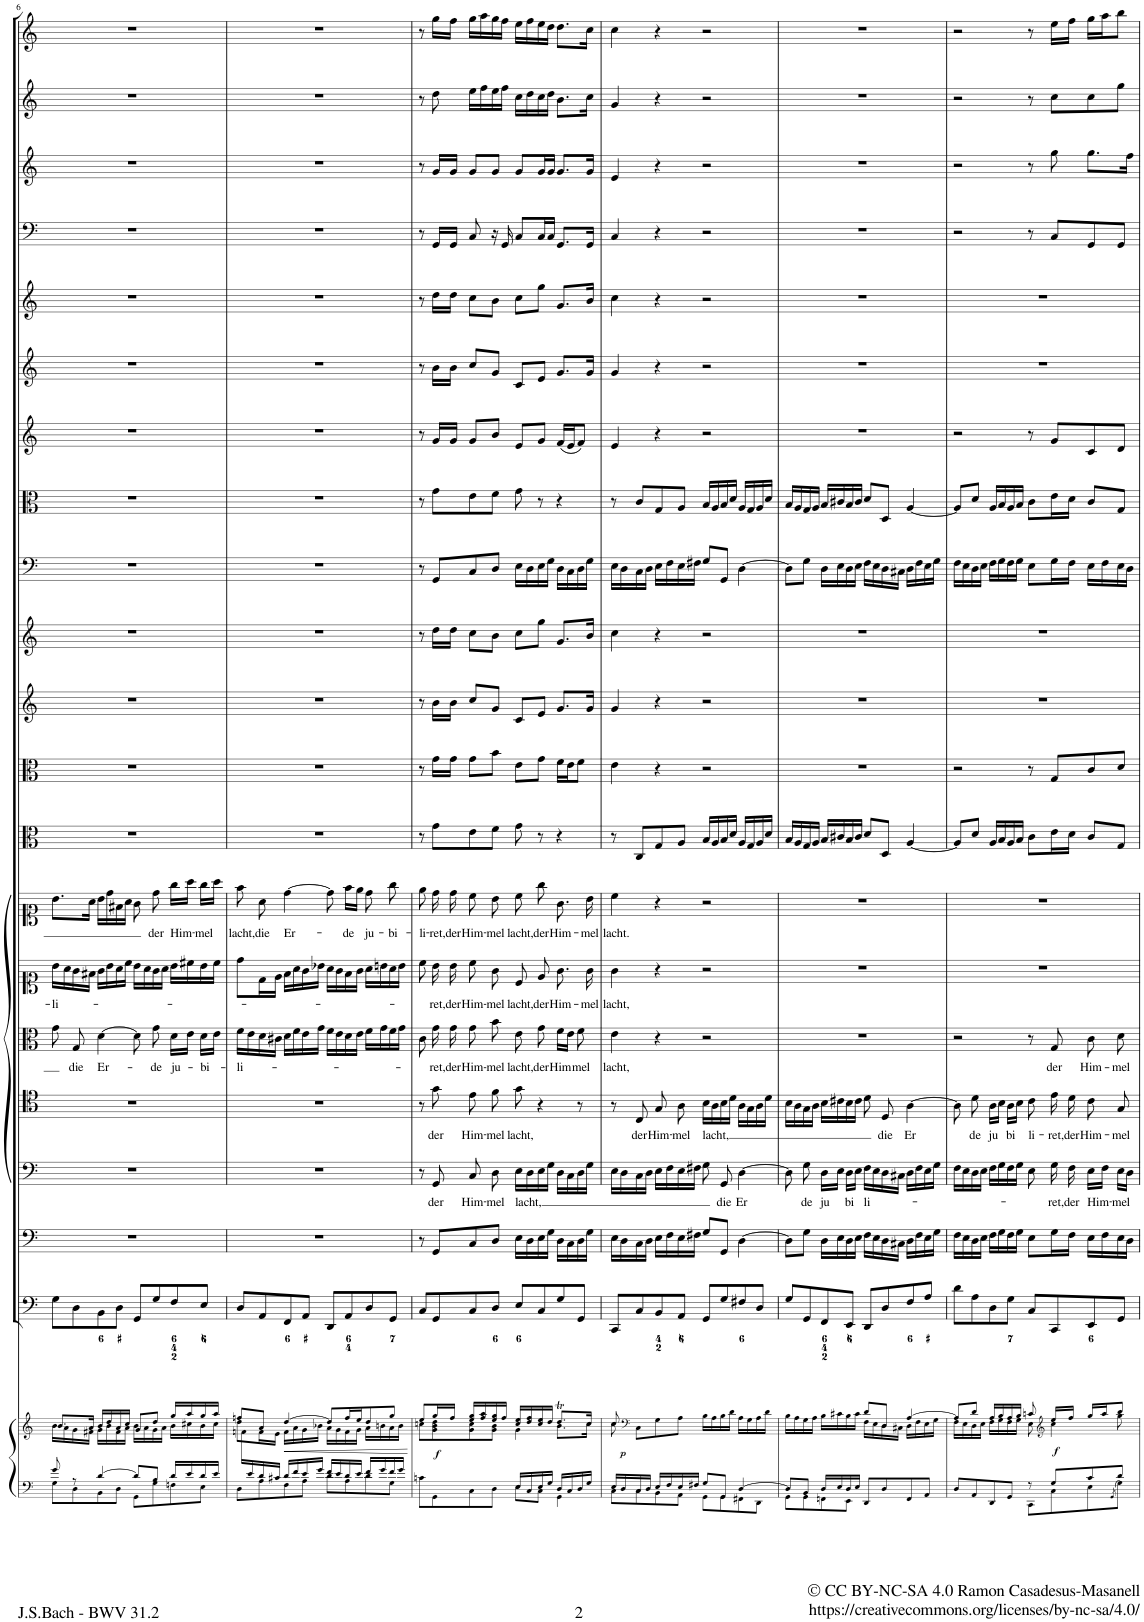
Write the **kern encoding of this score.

**kern	**kern	**dynam	**kern	**kern	**kern	**text	**kern	**text	**kern	**text	**kern	**text	**kern	**text	**kern	**kern	**kern	**kern	**kern	**kern	**kern	**kern	**kern	**kern	**kern	**kern	**kern
*part21	*part21	*part21	*part20	*part19	*part18	*part18	*part17	*part17	*part16	*part16	*part15	*part15	*part14	*part14	*part13	*part12	*part11	*part10	*part9	*part8	*part7	*part6	*part5	*part4	*part3	*part2	*part1
*staff22	*staff21	*staff21/22	*staff20	*staff19	*staff18	*staff18	*staff17	*staff17	*staff16	*staff16	*staff15	*staff15	*staff14	*staff14	*staff13	*staff12	*staff11	*staff10	*staff9	*staff8	*staff7	*staff6	*staff5	*staff4	*staff3	*staff2	*staff1
*I"Piano reduction	*	*	*I"Violoncello II e Continuo.	*I"Violoncello I.	*I"Basso	*	*I"Tenore.	*	*I"Alto.	*	*I"Soprano II.	*	*I"Soprano I.	*	*I"Viola II	*I"Viola I	*I"Violino II	*I"Violino I	*I"Fagotto.	*I"Taille.	*I"Oboe III	*I"Oboe II	*I"Oboe I.	*I"Timpani.	*I"Tromba III.	*I"Tromba II.	*I"Tromba I.
*I'Pno	*	*	*I'Vc	*I'Vc	*	*	*	*	*	*	*	*	*	*	*	*I'Vla	*	*I'Vln	*	*	*I'Ob	*I'Ob	*I'Ob	*I'Timp	*	*	*
!!LO:PB:g=z
*clefF4	*clefG2	*	*clefF4	*clefF4	*clefF4	*	*clefC4	*	*clefC3	*	*clefC1	*	*clefC1	*	*clefC3	*clefC3	*clefG2	*clefG2	*clefF4	*clefC3	*clefG2	*clefG2	*clefG2	*clefF4	*clefG2	*clefG2	*clefG2
*	*	*	*	*Trd-7c-12	*	*	*	*	*	*	*	*	*	*	*	*	*	*	*	*Trd4c7	*	*	*	*	*Trd1c2	*Trd1c2	*Trd1c2
*k[]	*k[]	*	*k[]	*k[]	*k[]	*	*k[]	*	*k[]	*	*k[]	*	*k[]	*	*k[]	*k[]	*k[]	*k[]	*k[]	*k[]	*k[]	*k[]	*k[]	*k[]	*k[]	*k[]	*k[]
*M4/4	*M4/4	*	*M4/4	*M4/4	*M4/4	*	*M4/4	*	*M4/4	*	*M4/4	*	*M4/4	*	*M4/4	*M4/4	*M4/4	*M4/4	*M4/4	*M4/4	*M4/4	*M4/4	*M4/4	*M4/4	*M4/4	*M4/4	*M4/4
*met(c)	*met(c)	*	*met(c)	*met(c)	*met(c)	*	*met(c)	*	*met(c)	*	*met(c)	*	*met(c)	*	*met(c)	*met(c)	*met(c)	*met(c)	*met(c)	*met(c)	*met(c)	*met(c)	*met(c)	*met(c)	*met(c)	*met(c)	*met(c)
=6	=6	=6	=6	=6	=6	=6	=6	=6	=6	=6	=6	=6	=6	=6	=6	=6	=6	=6	=6	=6	=6	=6	=6	=6	=6	=6	=6
*^	*^	*	*	*	*	*	*	*	*	*	*	*	*	*	*	*	*	*	*	*	*	*	*	*	*	*	*
!	!	!	!	!	!	!	!	!	!	!	!	!	!	!LO:LY:b	!	!	!	!	!	!	!	!	!	!	!	!	!	!	!
8g/	8G\L	8.b/L	16b\LL	.	8G\L	1r	1r	.	1r	.	8g\	.	16b\LL	-li-	8.b\L	.	1r	1r	1r	1r	1r	1r	1r	1r	1r	1r	1r	1r	1r
.	.	.	16a\	.	.	.	.	.	.	.	.	.	16a\	.	.	.	.	.	.	.	.	.	.	.	.	.	.	.	.
!	!	!	!	!	!	!	!	!	!	!	!	!LO:LY:b	!	!	!	!	!	!	!	!	!	!	!	!	!	!	!	!	!
8r	8D\	.	16g\	.	8D\	.	.	.	.	.	8G/	die	16g\	.	.	.	.	.	.	.	.	.	.	.	.	.	.	.	.
.	.	16a/Jk	16f#X\JJ	.	.	.	.	.	.	.	.	.	16f#X\JJ	.	16a\Jk	.	.	.	.	.	.	.	.	.	.	.	.	.	.
!	!	!	!	!	!	!	!	!	!	!	!	!LO:LY:b	!	!	!	!	!	!	!	!	!	!	!	!	!	!	!	!	!
[4d/	8BB\	16b/LL	16g\LL	.	8BB\	.	.	.	.	.	[4d\	Er-	16g\LL	.	16b\LL	.	.	.	.	.	.	.	.	.	.	.	.	.	.
.	.	16dd/	16b\	.	.	.	.	.	.	.	.	.	16b\	.	16dd\	.	.	.	.	.	.	.	.	.	.	.	.	.	.
.	8D\J	16a/	16f#\	.	8D\J	.	.	.	.	.	.	.	16a\	.	16f#X\	.	.	.	.	.	.	.	.	.	.	.	.	.	.
.	.	16cc/JJ	16a\JJ	.	.	.	.	.	.	.	.	.	16cc\JJ	.	16a\JJ	.	.	.	.	.	.	.	.	.	.	.	.	.	.
8d/L]	8GG\L	8g/L	16b\LL	.	8GG/L	.	.	.	.	.	8d\]	.	16b\LL	.	8g\	.	.	.	.	.	.	.	.	.	.	.	.	.	.
.	.	.	16a\	.	.	.	.	.	.	.	.	.	16a\	.	.	.	.	.	.	.	.	.	.	.	.	.	.	.	.
!	!	!	!	!	!	!	!	!	!	!	!	!LO:LY:b	!	!	!	!LO:LY:b	!	!	!	!	!	!	!	!	!	!	!	!	!
8B/J	8G\	8dd/J	16g\	.	8G/	.	.	.	.	.	8g\	-de	16g\	.	8dd\	der	.	.	.	.	.	.	.	.	.	.	.	.	.
.	.	.	16a\JJ	.	.	.	.	.	.	.	.	.	16a\JJ	.	.	.	.	.	.	.	.	.	.	.	.	.	.	.	.
!	!	!	!	!	!	!	!	!	!	!	!	!LO:LY:b	!	!	!	!LO:LY:b	!	!	!	!	!	!	!	!	!	!	!	!	!
16d/LL	8Fn\	16gg/LL	16b\LL	.	8F/	.	.	.	.	.	16d\LL	ju-	16b\LL	.	16gg\LL	Him-	.	.	.	.	.	.	.	.	.	.	.	.	.
16e/	.	16aa/	16cc#X\	.	.	.	.	.	.	.	16e\JJ	.	16cc#X\	.	16aa\JJ	.	.	.	.	.	.	.	.	.	.	.	.	.	.
!	!	!	!	!	!	!	!	!	!	!	!	!LO:LY:b	!	!	!	!LO:LY:b	!	!	!	!	!	!	!	!	!	!	!	!	!
16d/	8E\J	16gg/	16b\	.	8E/J	.	.	.	.	.	16d\LL	-bi-	16b\	.	16gg\LL	-mel	.	.	.	.	.	.	.	.	.	.	.	.	.
16e/JJ	.	16aa/JJ	16cc#\JJ	.	.	.	.	.	.	.	16e\JJ	.	16cc#\JJ	.	16aa\JJ	.	.	.	.	.	.	.	.	.	.	.	.	.	.
=7	=7	=7	=7	=7	=7	=7	=7	=7	=7	=7	=7	=7	=7	=7	=7	=7	=7	=7	=7	=7	=7	=7	=7	=7	=7	=7	=7	=7	=7
*	*	*	*^	*	*	*	*	*	*	*	*	*	*	*	*	*	*	*	*	*	*	*	*	*	*	*	*	*	*
!	!	!	!	!	!	!	!	!	!	!	!	!	!LO:LY:b	!	!	!	!LO:LY:b	!	!	!	!	!	!	!	!	!	!	!	!	!
16ryy	8D\L	8ffn/L	8dd\L	16fn\LL	.	8D/L	1r	1r	.	1r	.	16f\LL	-li-	8dd\L	.	8ff\	lacht,	1r	1r	1r	1r	1r	1r	1r	1r	1r	1r	1r	1r	1r
16e/	.	.	.	2...ryy	.	.	.	.	.	.	.	16e\	.	.	.	.	.	.	.	.	.	.	.	.	.	.	.	.	.	.
!	!	!	!	!	!	!	!	!	!	!	!	!	!	!	!	!	!LO:LY:b	!	!	!	!	!	!	!	!	!	!	!	!	!
16d/	8A\	8a/J	16f\L	.	.	8AA/	.	.	.	.	.	16d\	.	16d\L	.	8a\	die	.	.	.	.	.	.	.	.	.	.	.	.	.
16c#X/JJ	.	.	16e\JJ	.	.	.	.	.	.	.	.	16c#X\JJ	.	16e\JJ	.	.	.	.	.	.	.	.	.	.	.	.	.	.	.	.
!	!	!	!	!	!LO:HP:b	!	!	!	!	!	!	!	!	!	!	!	!LO:LY:b	!	!	!	!	!	!	!	!	!	!	!	!	!
16d/LL	8F\	[4dd/	16f\LL	.	<	8FF/	.	.	.	.	.	16d\LL	.	16f\LL	.	[4dd\	Er-	.	.	.	.	.	.	.	.	.	.	.	.	.
16f/	.	.	16a\	.	.	.	.	.	.	.	.	16f\	.	16a\	.	.	.	.	.	.	.	.	.	.	.	.	.	.	.	.
16e/	8A\J	.	16g\	.	.	8AA/J	.	.	.	.	.	16e\	.	16g\	.	.	.	.	.	.	.	.	.	.	.	.	.	.	.	.
16g/JJ	.	.	16b-X\JJ	.	.	.	.	.	.	.	.	16g\JJ	.	16b-X\JJ	.	.	.	.	.	.	.	.	.	.	.	.	.	.	.	.
16f/LL	8d\L	8dd/L]	16a\LL	.	.	8DD/L	.	.	.	.	.	16f\LL	.	16a\LL	.	8dd\]	.	.	.	.	.	.	.	.	.	.	.	.	.	.
16e/	.	.	16g\	.	.	.	.	.	.	.	.	16e\	.	16g\	.	.	.	.	.	.	.	.	.	.	.	.	.	.	.	.
!	!	!	!	!	!	!	!	!	!	!	!	!	!	!	!	!	!LO:LY:b	!	!	!	!	!	!	!	!	!	!	!	!	!
16d/	8A\	16ff/L	16f\	.	.	8AA/	.	.	.	.	.	16d\	.	16f\	.	16ff\LL	-de	.	.	.	.	.	.	.	.	.	.	.	.	.
16e/JJ	.	16ee/J	16g\JJ	.	.	.	.	.	.	.	.	16e\JJ	.	16g\JJ	.	16ee\JJ	.	.	.	.	.	.	.	.	.	.	.	.	.	.
!	!	!	!	!	!	!	!	!	!	!	!	!	!	!	!	!	!LO:LY:b	!	!	!	!	!	!	!	!	!	!	!	!	!
16f/LL	8d\	8dd/	16a\LL	.	.	8D/	.	.	.	.	.	16f\LL	.	16a\LL	.	8dd\	ju-	.	.	.	.	.	.	.	.	.	.	.	.	.
16g/	.	.	16bn\	.	.	.	.	.	.	.	.	16g\	.	16bn\	.	.	.	.	.	.	.	.	.	.	.	.	.	.	.	.
!	!	!	!	!	!	!	!	!	!	!	!	!	!	!	!	!	!LO:LY:b	!	!	!	!	!	!	!	!	!	!	!	!	!
16f/	8G\J	8gg/J	16a\	.	.	8GG/J	.	.	.	.	.	16f\	.	16a\	.	8gg\	-bi-	.	.	.	.	.	.	.	.	.	.	.	.	.
16g/JJ	.	.	16b\JJ	.	.	.	.	.	.	.	.	16g\JJ	.	16b\JJ	.	.	.	.	.	.	.	.	.	.	.	.	.	.	.	.
*v	*v	*	*	*	*	*	*	*	*	*	*	*	*	*	*	*	*	*	*	*	*	*	*	*	*	*	*	*	*	*
*	*v	*v	*v	*	*	*	*	*	*	*	*	*	*	*	*	*	*	*	*	*	*	*	*	*	*	*	*	*	*
.	.	[	.	.	.	.	.	.	.	.	.	.	.	.	.	.	.	.	.	.	.	.	.	.	.	.	.
=8	=8	=8	=8	=8	=8	=8	=8	=8	=8	=8	=8	=8	=8	=8	=8	=8	=8	=8	=8	=8	=8	=8	=8	=8	=8	=8	=8
*^	*^	*	*	*	*	*	*	*	*	*	*	*	*	*	*	*	*	*	*	*	*	*	*	*	*	*	*
!	!	!	!	!	!	!	!	!	!	!	!	!	!	!	!	!LO:LY:b	!	!	!	!	!	!	!	!	!	!	!	!	!
2ryy	8cn\L	8ee/L	8ccn\L	.	8C/L	8r	8r	.	8r	.	8c\	.	8cc\	.	8ee\	-li-	8r	8r	8r	8r	8r	8r	8r	8r	8r	8r	8r	8r	8r
!	!	!	!	!LO:DY:b	!	!	!	!LO:LY:b	!	!LO:LY:b	!	!LO:LY:b	!	!LO:LY:b	!	!LO:LY:b	!	!	!	!	!	!	!	!	!	!	!	!	!
.	8GG\	16gg/L	8g\ 8b\ 8dd\	f	8GG/	8GG/L	8GG/	der	8g\	der	16g\	ret,	16b\	-ret,	16dd\	-ret,	8g\L	16g\LL	16b\LL	16dd\LL	8GG/L	8g\L	16g/LL	16b\LL	16dd\LL	16GG/LL	16g/LL	8dd\	16gg\LL
!	!	!	!	!	!	!	!	!	!	!	!	!LO:LY:b	!	!LO:LY:b	!	!LO:LY:b	!	!	!	!	!	!	!	!	!	!	!	!	!
.	.	16ff/JJ	.	.	.	.	.	.	.	.	16g\	der	16b\	der	16dd\	der	.	16g\JJ	16b\JJ	16dd\JJ	.	.	16g/JJ	16b\JJ	16dd\JJ	16GG/JJ	16g/JJ	.	16ff\JJ
!	!	!	!	!	!	!	!	!LO:LY:b	!	!LO:LY:b	!	!LO:LY:b	!	!LO:LY:b	!	!LO:LY:b	!	!	!	!	!	!	!	!	!	!	!	!	!
.	8C\	16ee/ 16gg/LL	8g\ 8cc\	.	8C/	8C/	8C/	Him-	8e\	Him-	8g\	Him-	8cc\	Him-	8cc\	Him-	8e\	8g\L	8cc/L	8cc\L	8C/	8e\	8g/L	8cc/L	8cc\L	8C/	8g/L	16ee\LL	16gg\LL
.	.	16ff/ 16aa/	.	.	.	.	.	.	.	.	.	.	.	.	.	.	.	.	.	.	.	.	.	.	.	.	.	16ff\	16aa\
!	!	!	!	!	!	!	!	!LO:LY:b	!	!LO:LY:b	!	!LO:LY:b	!	!LO:LY:b	!	!LO:LY:b	!	!	!	!	!	!	!	!	!	!	!	!	!
.	8D\J	16ee/ 16gg/	8g\ 8b\J	.	8D/J	8D/J	8D\	-mel	8f\	-mel	8b\	-mel	8g\	-mel	8b\	-mel	8f\J	8b\J	8g/J	8b\J	8D/J	8f\J	8b/J	8g/J	8b\J	16r	8g/J	16ee\	16gg\
.	.	16ff/JJ	.	.	.	.	.	.	.	.	.	.	.	.	.	.	.	.	.	.	.	.	.	.	.	16GG/	.	16ff\JJ	16ff\JJ
!	!	!	!	!	!	!	!	!LO:LY:b	!	!LO:LY:b	!	!LO:LY:b	!	!LO:LY:b	!	!LO:LY:b	!	!	!	!	!	!	!	!	!	!	!	!	!
16E/LL	8E\L	16cc/ 16ee/LL	4g\	.	8E/L	16E\LL	16E\LL	lacht,	8g\	lacht,	8e\	lacht,	8c/	lacht,	8cc\	lacht,	8g\	8e\L	8c/L	8cc\L	16E\LL	8g\	8e/L	8c/L	8cc\L	8C/L	8g/L	16cc\LL	16ee\LL
16C/	.	16dd/ 16ff/	.	.	.	16D\	16D\	.	.	.	.	.	.	.	.	.	.	.	.	.	16D\	.	.	.	.	.	.	16dd\	16ff\
!	!	!	!	!	!	!	!	!	!	!	!	!LO:LY:b	!	!LO:LY:b	!	!LO:LY:b	!	!	!	!	!	!	!	!	!	!	!	!	!
16E/	8C\J	16cc/ 16ee/	.	.	8C/	16E\	16E\	.	4r	.	8g\	der	8e/	der	8gg\	der	8r	8g\J	8e/J	8gg\J	16E\	8r	8g/J	8e/J	8gg\J	16C/L	16g/L	16cc\	16ee\
16G/JJ	.	16dd/JJ	.	.	.	16G\JJ	16G\JJ	.	.	.	.	.	.	.	.	.	.	.	.	.	16G\JJ	.	.	.	.	16C/JJ	16g/JJ	16dd\JJ	16dd\JJ
!	!	!	!	!	!	!	!	!	!	!	!	!LO:LY:b	!	!LO:LY:b	!	!LO:LY:b	!	!	!	!	!	!	!	!	!	!	!	!	!
16D/LL	4GG\	8.ddT/L	8.b\L	.	8G/	16D\LL	16D\LL	.	.	.	16f\LL	Him	8.g\	Him-	8.g\	Him-	4r	16f\LL	8.g/L	8.g/L	16D\LL	4r	(16f/LL	8.g/L	8.g/L	8.GG/L	8.g/L	8.b\L	8.dd\L
16C/	.	.	.	.	.	16C\	16C\	.	.	.	16e\JJ	.	.	.	.	.	.	16e\J	.	.	16C\	.	16e/J	.	.	.	.	.	.
!	!	!	!	!	!	!	!	!	!	!	!	!LO:LY:b	!	!	!	!	!	!	!	!	!	!	!	!	!	!	!	!	!
16D/	.	.	.	.	8GG/J	16D\	16D\	.	8r	.	8f\	mel	.	.	.	.	.	8f\J	.	.	16D\	.	8f/J)	.	.	.	.	.	.
!	!	!	!	!	!	!	!	!	!	!	!	!	!	!LO:LY:b	!	!LO:LY:b	!	!	!	!	!	!	!	!	!	!	!	!	!
16G/JJ	.	16cc/Jk	16cc\Jk	.	.	16G\JJ	16G\JJ	.	.	.	.	.	16g\	-mel	16b\	-mel	.	.	16g/Jk	16b/Jk	16G\JJ	.	.	16g/Jk	16b/Jk	16GG/Jk	16g/Jk	16cc\Jk	16cc\Jk
=9	=9	=9	=9	=9	=9	=9	=9	=9	=9	=9	=9	=9	=9	=9	=9	=9	=9	=9	=9	=9	=9	=9	=9	=9	=9	=9	=9	=9	=9
!	!	!	!	!	!	!	!	!	!	!	!	!LO:LY:b	!	!LO:LY:b	!	!LO:LY:b	!	!	!	!	!	!	!	!	!	!	!	!	!
*	*	*	*^	*	*	*	*	*	*	*	*	*	*	*	*	*	*	*	*	*	*	*	*	*	*	*	*	*	*
16E/LL	8C\L	8cc/	8cc\	16ryy	.	8CC/L	16E\LL	16E\LL	.	8r	.	4e\	lacht,	4g\	lacht,	4cc\	lacht.	8r	4e\	4g/	4cc\	16E\LL	8r	4e/	4g/	4cc\	4C/	4e/	4g/	4cc\
!	!	!	!	!	!LO:DY:b	!	!	!	!	!	!	!	!	!	!	!	!	!	!	!	!	!	!	!	!	!	!	!	!	!
16D/	.	.	.	2...ryy	p	.	16D\	16D\	.	.	.	.	.	.	.	.	.	.	.	.	.	16D\	.	.	.	.	.	.	.	.
*	*	*clefF4	*	*	*	*	*	*	*	*	*	*	*	*	*	*	*	*	*	*	*	*	*	*	*	*	*	*	*	*
!	!	!	!	!	!	!	!	!	!	!	!LO:LY:b	!	!	!	!	!	!	!	!	!	!	!	!	!	!	!	!	!	!	!
16C/	8C\	8C\L	8ryy	.	.	8C/	16C\	16C\	.	8C/	der	.	.	.	.	.	.	8C/L	.	.	.	16C\	8c/L	.	.	.	.	.	.	.
16D/JJ	.	.	.	.	.	.	16D\JJ	16D\JJ	.	.	.	.	.	.	.	.	.	.	.	.	.	16D\JJ	.	.	.	.	.	.	.	.
!	!	!	!	!	!	!	!	!	!	!	!LO:LY:b	!	!	!	!	!	!	!	!	!	!	!	!	!	!	!	!	!	!	!
16E/LL	8BB\	8G\	4ryy	.	.	8BB/	16E\LL	16E\LL	.	8G/	Him-	4r	.	4r	.	4r	.	8G/	4r	4r	4r	16E\LL	8G/	4r	4r	4r	4r	4r	4r	4r
16F/	.	.	.	.	.	.	16F\	16F\	.	.	.	.	.	.	.	.	.	.	.	.	.	16F\	.	.	.	.	.	.	.	.
!	!	!	!	!	!	!	!	!	!	!	!LO:LY:b	!	!	!	!	!	!	!	!	!	!	!	!	!	!	!	!	!	!	!
16E/	8AA\J	8A\J	.	.	.	8AA/J	16E\	16E\	.	8A\	-mel	.	.	.	.	.	.	8A/J	.	.	.	16E\	8A/J	.	.	.	.	.	.	.
16F#X/JJ	.	.	.	.	.	.	16F#X\JJ	16F#X\JJ	.	.	.	.	.	.	.	.	.	.	.	.	.	16F#X\JJ	.	.	.	.	.	.	.	.
!	!	!	!	!	!	!	!	!	!	!	!LO:LY:b	!	!	!	!	!	!	!	!	!	!	!	!	!	!	!	!	!	!	!
8G/L	8GG\L	16B\LL	2ryy	.	.	8GG/L	8G/L	8G\	.	16B\LL	lacht,	2r	.	2r	.	2r	.	16B/LL	2r	2r	2r	8G/L	16B/LL	2r	2r	2r	2r	2r	2r	2r
.	.	16A\	.	.	.	.	.	.	.	16A\	.	.	.	.	.	.	.	16A/	.	.	.	.	16A/	.	.	.	.	.	.	.
!	!	!	!	!	!	!	!	!	!LO:LY:b	!	!	!	!	!	!	!	!	!	!	!	!	!	!	!	!	!	!	!	!	!
8GG/J	8GG\	16B\	.	.	.	8G/	8GG/J	8GG/	die	16B\	.	.	.	.	.	.	.	16B/	.	.	.	8GG/J	16B/	.	.	.	.	.	.	.
.	.	16d\JJ	.	.	.	.	.	.	.	16d\JJ	.	.	.	.	.	.	.	16d/JJ	.	.	.	.	16d/JJ	.	.	.	.	.	.	.
!	!	!	!	!	!	!	!	!	!LO:LY:b	!	!	!	!	!	!	!	!	!	!	!	!	!	!	!	!	!	!	!	!	!
[4D/	8FF#X\	16A\LL	.	.	.	8F#X/	[4D\	[4D\	Er	16A\LL	.	.	.	.	.	.	.	16A/LL	.	.	.	[4D\	16A/LL	.	.	.	.	.	.	.
.	.	16G\	.	.	.	.	.	.	.	16G\	.	.	.	.	.	.	.	16G/	.	.	.	.	16G/	.	.	.	.	.	.	.
.	8DD\J	16A\	.	.	.	8D/J	.	.	.	16A\	.	.	.	.	.	.	.	16A/	.	.	.	.	16A/	.	.	.	.	.	.	.
.	.	16d\JJ	.	.	.	.	.	.	.	16d\JJ	.	.	.	.	.	.	.	16d/JJ	.	.	.	.	16d/JJ	.	.	.	.	.	.	.
*	*	*	*v	*v	*	*	*	*	*	*	*	*	*	*	*	*	*	*	*	*	*	*	*	*	*	*	*	*	*	*
=10	=10	=10	=10	=10	=10	=10	=10	=10	=10	=10	=10	=10	=10	=10	=10	=10	=10	=10	=10	=10	=10	=10	=10	=10	=10	=10	=10	=10	=10
8D/L]	8GG\L	16B\LL	2ryy	.	8G/L	8D\L]	8D\]	.	16B\LL	.	1r	.	1r	.	1r	.	16B/LL	1r	1r	1r	8D\L]	16B/LL	1r	1r	1r	1r	1r	1r	1r
.	.	16A\	.	.	.	.	.	.	16A\	.	.	.	.	.	.	.	16A/	.	.	.	.	16A/	.	.	.	.	.	.	.
!	!	!	!	!	!	!	!	!LO:LY:b	!	!	!	!	!	!	!	!	!	!	!	!	!	!	!	!	!	!	!	!	!
8BB/J	8GG\	16G\	.	.	8GG/	8G\J	8G\	de	16G\	.	.	.	.	.	.	.	16G/	.	.	.	8G\J	16G/	.	.	.	.	.	.	.
.	.	16A\JJ	.	.	.	.	.	.	16A\JJ	.	.	.	.	.	.	.	16A/JJ	.	.	.	.	16A/JJ	.	.	.	.	.	.	.
!	!	!	!	!	!	!	!	!LO:LY:b	!	!	!	!	!	!	!	!	!	!	!	!	!	!	!	!	!	!	!	!	!
16D/LL	8FFn\	16B\LL	.	.	8FF/	16D\LL	16D\LL	ju	16B\LL	.	.	.	.	.	.	.	16B/LL	.	.	.	16D\LL	16B/LL	.	.	.	.	.	.	.
16E/	.	16c#X\	.	.	.	16E\	16E\JJ	.	16c#X\	.	.	.	.	.	.	.	16c#X/	.	.	.	16E\	16c#X/	.	.	.	.	.	.	.
!	!	!	!	!	!	!	!	!LO:LY:b	!	!	!	!	!	!	!	!	!	!	!	!	!	!	!	!	!	!	!	!	!
16D/	8EE\J	16B\	.	.	8EE/J	16D\	16D\LL	bi	16B\	.	.	.	.	.	.	.	16B/	.	.	.	16D\	16B/	.	.	.	.	.	.	.
16E/JJ	.	16c#\JJ	.	.	.	16E\JJ	16E\JJ	.	16c#\JJ	.	.	.	.	.	.	.	16c#/JJ	.	.	.	16E\JJ	16c#/JJ	.	.	.	.	.	.	.
!	!	!	!	!	!	!	!	!LO:LY:b	!	!	!	!	!	!	!	!	!	!	!	!	!	!	!	!	!	!	!	!	!
8DD/L	2ryy	8d/L	16F\LL	.	8DD/L	16F\LL	16F\LL	li-	8d\	.	.	.	.	.	.	.	8d/L	.	.	.	16F\LL	8d/L	.	.	.	.	.	.	.
.	.	.	16E\	.	.	16E\	16E\	.	.	.	.	.	.	.	.	.	.	.	.	.	16E\	.	.	.	.	.	.	.	.
!	!	!	!	!	!	!	!	!	!	!LO:LY:b	!	!	!	!	!	!	!	!	!	!	!	!	!	!	!	!	!	!	!
8D/	.	8D/J	16D\	.	8D/	16D\	16D\	.	8D/	die	.	.	.	.	.	.	8D/J	.	.	.	16D\	8D/J	.	.	.	.	.	.	.
.	.	.	16C#X\JJ	.	.	16C#X\JJ	16C#X\JJ	.	.	.	.	.	.	.	.	.	.	.	.	.	16C#X\JJ	.	.	.	.	.	.	.	.
!	!	!	!	!	!	!	!	!	!	!LO:LY:b	!	!	!	!	!	!	!	!	!	!	!	!	!	!	!	!	!	!	!
8FF/	.	[4A/	16D\LL	.	8F/	16D\LL	16D\LL	.	[4A\	Er	.	.	.	.	.	.	[4A/	.	.	.	16D\LL	[4A/	.	.	.	.	.	.	.
.	.	.	16F\	.	.	16F\	16F\	.	.	.	.	.	.	.	.	.	.	.	.	.	16F\	.	.	.	.	.	.	.	.
8AA/J	.	.	16E\	.	8A/J	16E\	16E\	.	.	.	.	.	.	.	.	.	.	.	.	.	16E\	.	.	.	.	.	.	.	.
.	.	.	16G\JJ	.	.	16G\JJ	16G\JJ	.	.	.	.	.	.	.	.	.	.	.	.	.	16G\JJ	.	.	.	.	.	.	.	.
=11	=11	=11	=11	=11	=11	=11	=11	=11	=11	=11	=11	=11	=11	=11	=11	=11	=11	=11	=11	=11	=11	=11	=11	=11	=11	=11	=11	=11	=11
8D/L	2ryy	8A/L]	16F\LL	.	8d\L	16F\LL	16F\LL	.	8A\]	.	2r	.	1r	.	1r	.	8A/L]	2r	1r	1r	16F\LL	8A/L]	2r	1r	1r	2r	2r	2r	2r
.	.	.	16E\	.	.	16E\	16E\	.	.	.	.	.	.	.	.	.	.	.	.	.	16E\	.	.	.	.	.	.	.	.
!	!	!	!	!	!	!	!	!	!	!LO:LY:b	!	!	!	!	!	!	!	!	!	!	!	!	!	!	!	!	!	!	!
8AA/	.	8d/J	16D\	.	8A\	16D\	16D\	.	8d\	de	.	.	.	.	.	.	8d/J	.	.	.	16D\	8d/J	.	.	.	.	.	.	.
.	.	.	16E\JJ	.	.	16E\JJ	16E\JJ	.	.	.	.	.	.	.	.	.	.	.	.	.	16E\JJ	.	.	.	.	.	.	.	.
!	!	!	!	!	!	!	!	!	!	!LO:LY:b	!	!	!	!	!	!	!	!	!	!	!	!	!	!	!	!	!	!	!
8DD/	.	16A/LL	16F\LL	.	8D\	16F\LL	16F\LL	.	16A\LL	ju	.	.	.	.	.	.	16A/LL	.	.	.	16F\LL	16A/LL	.	.	.	.	.	.	.
.	.	16B/	16G\	.	.	16G\	16G\	.	16B\JJ	.	.	.	.	.	.	.	16B/	.	.	.	16G\	16B/	.	.	.	.	.	.	.
!	!	!	!	!	!	!	!	!	!	!LO:LY:b	!	!	!	!	!	!	!	!	!	!	!	!	!	!	!	!	!	!	!
8GG/J	.	16A/	16F\	.	8G\J	16F\	16F\	.	16A\LL	bi	.	.	.	.	.	.	16A/	.	.	.	16F\	16A/	.	.	.	.	.	.	.
.	.	16B/JJ	16G\JJ	.	.	16G\JJ	16G\JJ	.	16B\JJ	.	.	.	.	.	.	.	16B/JJ	.	.	.	16G\JJ	16B/JJ	.	.	.	.	.	.	.
!	!	!	!	!	!	!	!	!	!	!LO:LY:b	!	!	!	!	!	!	!	!	!	!	!	!	!	!	!	!	!	!	!
8r	8CC\L	8cn/	8E\	.	8C/L	8E\L	8E\	.	8c\	li-	8r	.	.	.	.	.	8c\L	8r	.	.	8E\L	8c\L	8r	.	.	8r	8r	8r	8r
*	*	*clefG2	*	*	*	*	*	*	*	*	*	*	*	*	*	*	*	*	*	*	*	*	*	*	*	*	*	*	*
!	!	!	!	!LO:DY:b	!	!	!	!LO:LY:b	!	!LO:LY:b	!	!LO:LY:b	!	!	!	!	!	!	!	!	!	!	!	!	!	!	!	!	!
8G/L	8C\	16ee/LL	4cc\	f	8CC/	16G\L	16G\	-ret,	16e\	-ret,	8G/	der	.	.	.	.	16e\L	8G/L	.	.	16G\L	16e\L	8g/L	.	.	8C/L	8gg\	8cc\L	16ee\LL
!	!	!	!	!	!	!	!	!LO:LY:b	!	!LO:LY:b	!	!	!	!	!	!	!	!	!	!	!	!	!	!	!	!	!	!	!
.	.	16ff/JJ	.	.	.	16F\JJ	16F\	der	16d\	der	.	.	.	.	.	.	16d\JJ	.	.	.	16F\JJ	16d\JJ	.	.	.	.	.	.	16ff\JJ
!	!	!	!	!	!	!	!	!LO:LY:b	!	!LO:LY:b	!	!LO:LY:b	!	!	!	!	!	!	!	!	!	!	!	!	!	!	!	!	!
8c/	8E\	16gg/LL	.	.	8EE/	16E\LL	16E\LL	Him-	8c\	Him-	8c\	Him-	.	.	.	.	8c/L	8c/	.	.	16E\LL	8c/L	8c/	.	.	8GG/	8.gg\L	8cc\	16gg\LL
.	.	16aa/J	.	.	.	16F\	16F\JJ	.	.	.	.	.	.	.	.	.	.	.	.	.	16F\	.	.	.	.	.	.	.	16aa\J
.	8qGG/	.	.	.	.	.	.	.	.	.	.	.	.	.	.	.	.	.	.	.	.	.	.	.	.	.	.	.	.
!	!	!	!	!	!	!	!	!LO:LY:b	!	!LO:LY:b	!	!LO:LY:b	!	!	!	!	!	!	!	!	!	!	!	!	!	!	!	!	!
8d/J	8G\J	8bb/J	8gg\	.	8GG/J	16E\	16E\LL	-mel	8G/	-mel	8d\	-mel	.	.	.	.	8G/J	8d/J	.	.	16E\	8G/J	8d/J	.	.	8GG/J	.	8gg\J	8bb\J
.	.	.	.	.	.	16D\JJ	16D\JJ	.	.	.	.	.	.	.	.	.	.	.	.	.	16D\JJ	.	.	.	.	.	16ff\Jk	.	.
*v	*v	*	*	*	*	*	*	*	*	*	*	*	*	*	*	*	*	*	*	*	*	*	*	*	*	*	*	*	*
*	*v	*v	*	*	*	*	*	*	*	*	*	*	*	*	*	*	*	*	*	*	*	*	*	*	*	*	*	*
=	=	=	=	=	=	=	=	=	=	=	=	=	=	=	=	=	=	=	=	=	=	=	=	=	=	=	=
*-	*-	*-	*-	*-	*-	*-	*-	*-	*-	*-	*-	*-	*-	*-	*-	*-	*-	*-	*-	*-	*-	*-	*-	*-	*-	*-	*-
